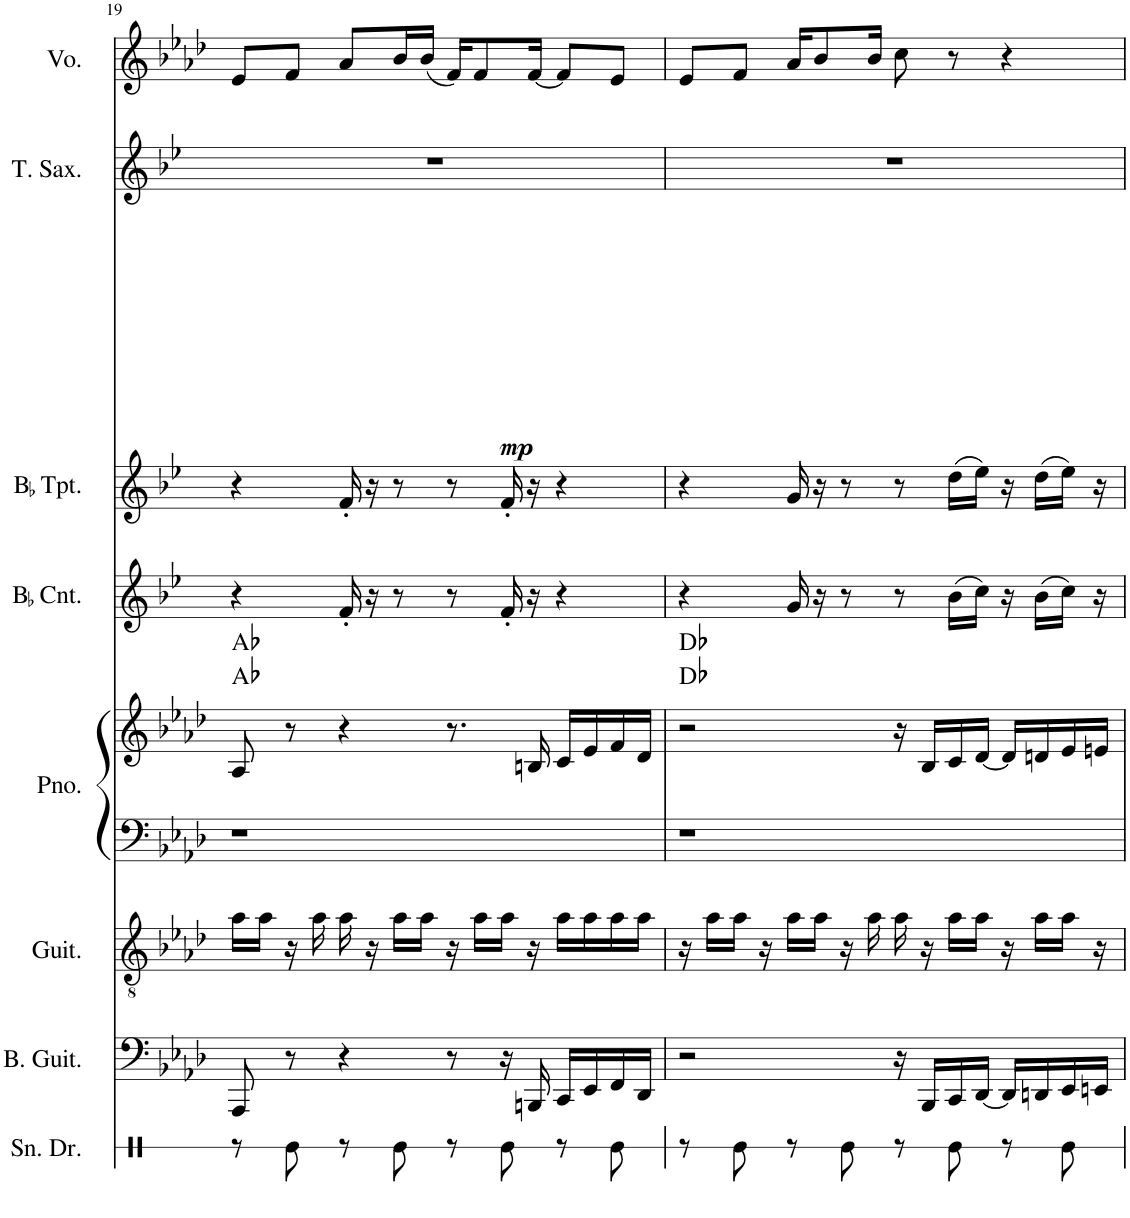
**kern	**kern	**kern	**kern	**kern	**harte	**kern	**kern	**kern	**dynam	**kern
*part8	*part7	*part6	*part5	*part5	*part5	*part4	*part3	*part2	*part2	*part1
*staff9	*staff8	*staff7	*staff6	*staff5	*	*staff4	*staff3	*staff2	*staff2	*staff1
*I"Snare Drum	*I"Bass Guitar	*I"Guitar	*I"Piano	*	*	*I"BaccidentalFlat Cornet	*I"BaccidentalFlat Trumpet	*I"Tenor Saxophone	*	*I"Vocal
*I'Sn. Dr.	*I'B. Guit.	*I'Guit.	*I'Pno.	*	*	*I'BaccidentalFlat Cnt.	*I'BaccidentalFlat Tpt.	*I'T. Sax.	*	*I'Vo.
!!LO:PB:g=z
*clefX	*clefF4	*clefGv2	*clefF4	*clefG2	*	*clefG2	*clefG2	*clefG2	*	*clefG2
*	*	*	*	*	*	*Trd1c2	*Trd1c2	*Trd8c14	*	*
*k[]	*k[b-e-a-d-]	*k[b-e-a-d-]	*k[b-e-a-d-]	*k[b-e-a-d-]	*	*k[b-e-]	*k[b-e-]	*k[b-e-]	*	*k[b-e-a-d-]
*M4/4	*M4/4	*M4/4	*M4/4	*M4/4	*	*M4/4	*M4/4	*M4/4	*	*M4/4
=19	=19	=19	=19	=19	=19	=19	=19	=19	=19	=19
*	*	*	*	*	*	*	*	*^	*	*
8r	8AAA-/	16a-\LL	1r	8A-/	Ab:maj Ab:maj	4r	4r	1r	4ryy	.	8e-/L
.	.	16a-\JJ	.	.	.	.	.	.	.	.	.
8Re\	8r	16r	.	8r	.	.	.	.	.	.	8f/J
.	.	16a-\	.	.	.	.	.	.	.	.	.
!	!	!	!	!	!	!	!	!	!	!LO:DY:b	!
8r	4r	16a-\	.	4r	.	16f'/	16f'/	.	2.ryy	mp	8a-/L
.	.	16r	.	.	.	16r	16r	.	.	.	.
8Re\	.	16a-\LL	.	.	.	8r	8r	.	.	.	16b-/L
.	.	16a-\JJ	.	.	.	.	.	.	.	.	(16b-/JJ
8r	8r	16r	.	8.r	.	8r	8r	.	.	.	16f/KL)
.	.	16a-\LL	.	.	.	.	.	.	.	.	8f/
8Re\	16r	16a-\JJ	.	.	.	16f'/	16f'/	.	.	.	.
.	16BBBn/	16r	.	16Bn/	.	16r	16r	.	.	.	[16f/Jk
8r	16CC/LL	16a-\LL	.	16c/LL	.	4r	4r	.	.	.	8f/L]
.	16EE-/	16a-\	.	16e-/	.	.	.	.	.	.	.
8Re\	16FF/	16a-\	.	16f/	.	.	.	.	.	.	8e-/J
.	16DD-/JJ	16a-\JJ	.	16d-/JJ	.	.	.	.	.	.	.
*	*	*	*	*	*	*	*	*v	*v	*	*
=20	=20	=20	=20	=20	=20	=20	=20	=20	=20	=20
8r	2r	16r	1r	2r	Db:maj Db:maj	4r	4r	1r	.	8e-/L
.	.	16a-\LL	.	.	.	.	.	.	.	.
8Re\	.	16a-\JJ	.	.	.	.	.	.	.	8f/J
.	.	16r	.	.	.	.	.	.	.	.
8r	.	16a-\LL	.	.	.	16g/	16g/	.	.	16a-/KL
.	.	16a-\JJ	.	.	.	16r	16r	.	.	8b-/
8Re\	.	16r	.	.	.	8r	8r	.	.	.
.	.	16a-\	.	.	.	.	.	.	.	16b-/Jk
8r	16r	16a-\	.	16r	.	8r	8r	.	.	8cc\
.	16BBB-/LL	16r	.	16B-/LL	.	.	.	.	.	.
8Re\	16CC/	16a-\LL	.	16c/	.	(16b-\LL	(16dd\LL	.	.	8r
.	[16DD-/JJ	16a-\JJ	.	[16d-/JJ	.	16cc\JJ)	16ee-\JJ)	.	.	.
8r	16DD-/LL]	16r	.	16d-/LL]	.	16r	16r	.	.	4r
.	16DDn/	16a-\LL	.	16dn/	.	(16b-\LL	(16dd\LL	.	.	.
8Re\	16EE-/	16a-\JJ	.	16e-/	.	16cc\JJ)	16ee-\JJ)	.	.	.
.	16EEn/JJ	16r	.	16en/JJ	.	16r	16r	.	.	.
=	=	=	=	=	=	=	=	=	=	=
*-	*-	*-	*-	*-	*-	*-	*-	*-	*-	*-
